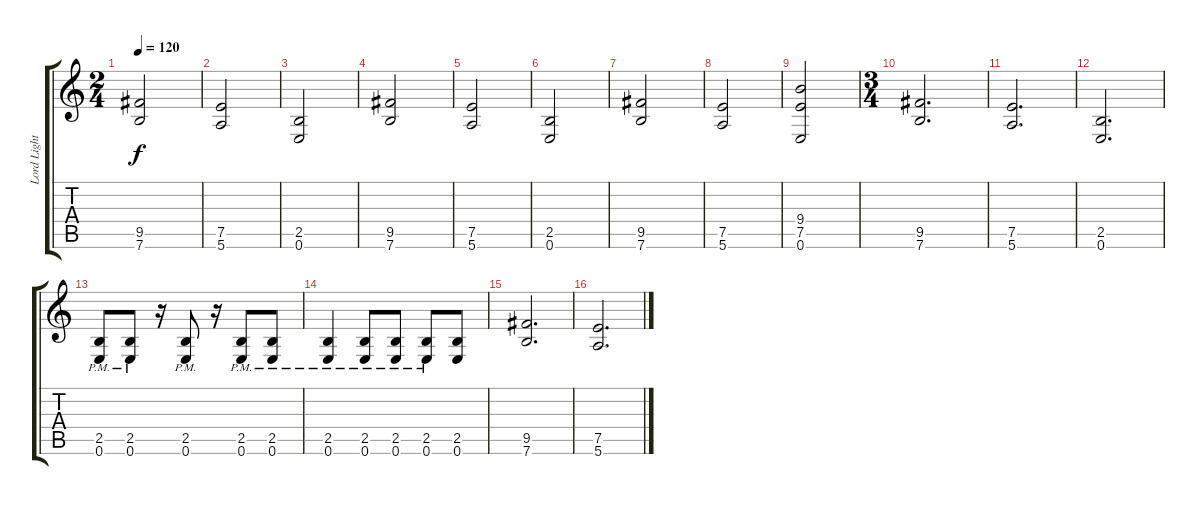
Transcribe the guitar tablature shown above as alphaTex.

\track ("Lord Lightbringer" "Lord Light") {instrument distortionguitar}
\staff {score tabs}
\tuning (E4 B3 G3 D3 A2 E2) {hide}
\ts (2 4)
\tempo 120
\clef g2
\ks c
(9.5 7.6).2{dy f} |
(7.5 5.6).2 |
(2.5 0.6).2 |
(9.5 7.6).2 |
(7.5 5.6).2 |
(2.5 0.6).2 |
(9.5 7.6).2 |
(7.5 5.6).2 |
(9.4 7.5 0.6).2 |
\ts (3 4)
(9.5 7.6).2{d} |
(7.5 5.6).2{d} |
(2.5 0.6).2{d} |
(2.5{pm} 0.6{pm}).8 (2.5{pm} 0.6{pm}).8 r.16 (2.5 0.6{pm}).8 r.16 (2.5{pm} 0.6{pm}).8 (2.5{pm} 0.6{pm}).8 |
(2.5 0.6{pm}).4 (2.5 0.6{pm}).8 (2.5 0.6{pm}).8 (2.5 0.6{pm}).8 (2.5 0.6).8 |
(9.5 7.6).2{d} |
(7.5 5.6).2{d}
